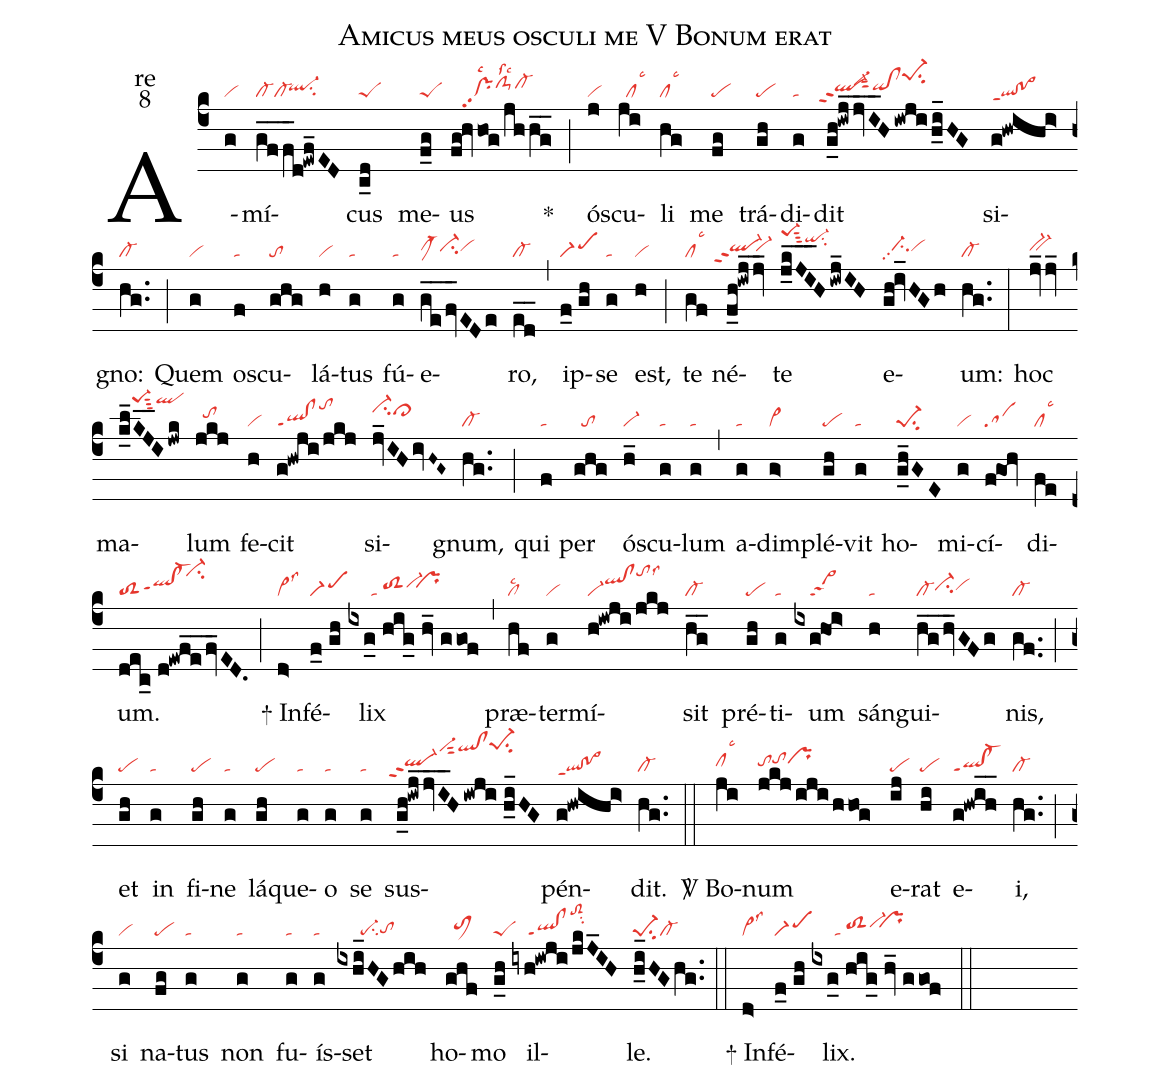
name:Amicus meus osculi me V Bonum erat;
office-part:re;
mode:8;
nabc-lines:1;
%%
(c4) A(g|vi)mí(gf__f_d!ewf_ED|cl-cl-`ql-hhsu2)cus(c_d|peS) me(f_g|peS)us(fg!hvhog/jhhg__|///prpp2lsc2clS-hilssc2cl-hi) <sp>*</sp>(;) ós(j|vi)cu(ji|//cllsc3)li(hg|cllsc3) me(fg|pe) trá(gh|pe)di(g|ta)dit(g_h!iwj_|``ql-hhppt2|jv_I_H/iwji/h_i_HG|vi-hjsut2qihh!clhhpe-1hlsu2) si(g!hwihi>|ql!po>ppt1)gno:(hg..|cl-) (;) Quem(g|vi) os(f|ta)cu(ghg|to)lá(h|vi)tus(g|ta) fú(g|ta)e(ge__/fv_EDe|clM-hhci-hhvihh)ro,(ed__|cl-) (,) ip(f_0//gh|scM1)se(g|ta) est,(h|vi) (;) te(gf|cllsc3) né(f_h!iwj_jv_|```ql-hhppt2``vi-hh)te(j_kJI___H/iwj_IH|pe-1hmsut3qi-hksu2) e(gh!iv_HGh|//ci-hhpp2vihh)um:(hg..|cl-) (:) hoc(jv_jv_|bv-hh) ma(k_l_2KJ__I/jwk|///pe-1hnsut3qlhn)lum(jkj|//tohi) fe(h|vi)cit(g!hwji/jkj|ql!clppt1tohl) si(jv_IHivH~G~|ci-hkci~hj)gnum,(hg..|cl-) (;) qui(f|ta) per(ghg|//to) ós(h_|vi-)cu(g|ta)lum(g|ta) (,) a(g|ta)dim(g>|vi>)plé(gh|pe)vit(g|ta) ho(g_h_GE|pe-1su2)mi(g|vi)cí(f@goh|sa)di(fe|cllsc3)um.(dec_//d!ewfe__/fv_ED.|toS2qlhh!cl-hhppt1``ci-hm) (;)
<sp>+</sp> In(d>|vi>lss3)fé(f_0//gh|scM1)lix(ixg_0//hig_//hv_//ggof|//////ta/toS2hhvi-hi``prhi) (,) præ(hf|cllsc2)ter(g|vi)mí(h!iwji/jkj|vi-qlhj!clhjtohmlss6)sit(hg__|cl-) pré(gh|pe)ti(g|ta)um(ixg@ho!i>|////sa>2) sán(h|ta)gui(hg__/hv_GFg|cl-ci-hhvihh)nis,(gf..|cl-) (;) et(gh|pe) in(g|ta) fi(gh|pe)ne(g|ta) lá(gh|pe)que(g|ta)o(g|ta) se(g|ta) sus(g_h!iwj_jv_I_H/iwji//h_i_HG|``ql-hhppt2vi-hmsut2qlhm!clhmpe-1hnsu2)pén(g!hwihi>|ql!po>ppt1)dit.(hg..|cl-) (::)

<sp>V/</sp> Bo(ji|clhhlsc3)num(jkj/iji/hhog|tohhtohiprhi) e(ij|pe)rat(hi|pe) e(g!hwih__|ql!cl-ppt1)i,(hg..|cl-) (;) si(g|vi) na(fg|pe)tus(g|ta) non(g|ta) fu(g|ta)ís(g|ta)set(ixhi_HGhih|//////pe-su2tohg) ho(ghf|//toM1hh)mo(g_h|peS) il(iyh!iwji/jkJ_IH|////ql!clppt1toS2hmsu2)le.(h_i_HGhg..|pe-1su2cl-) (::)

<sp>+</sp> In(d>|vi>lss3)fé(f_0//gh|scM1)lix.(ixg_0//hig_//hv_//ggof|//////ta/toS2hhvi-hi``prhi) (::)
